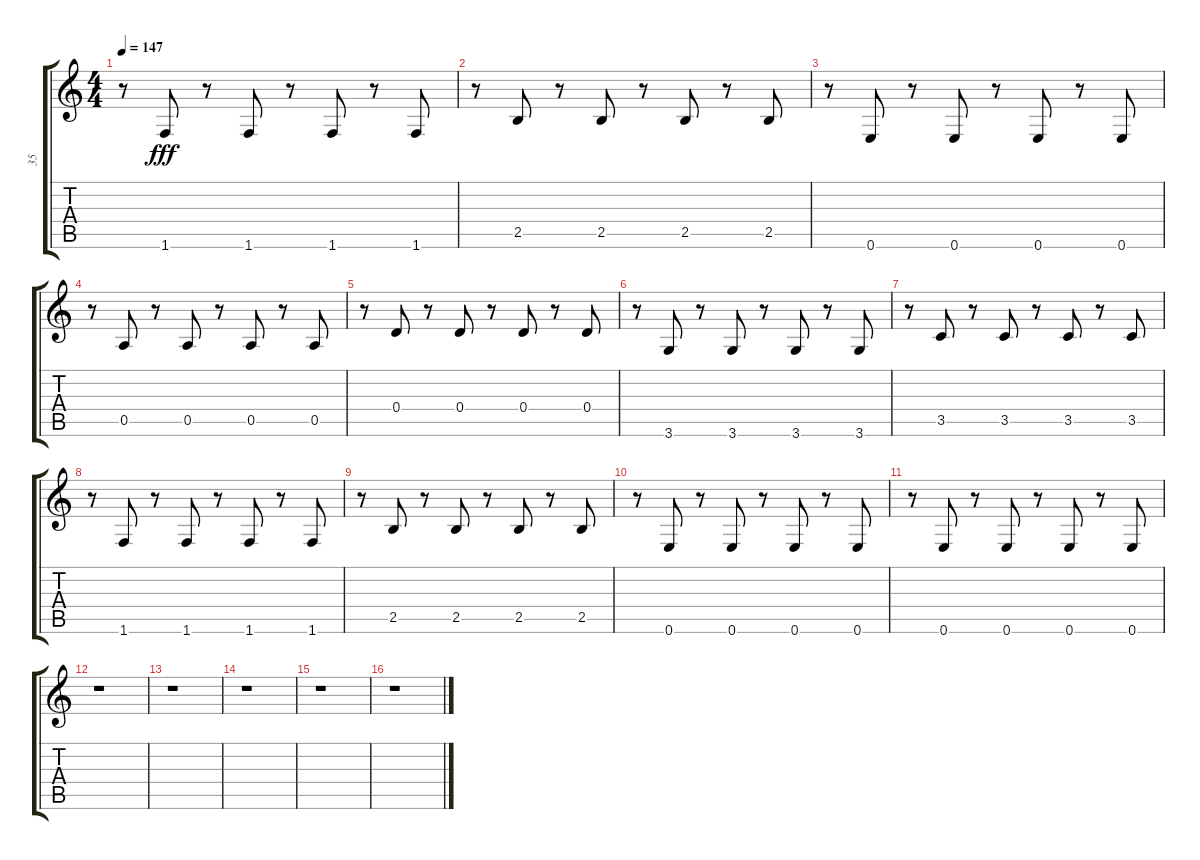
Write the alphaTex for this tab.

\track ("35" "35") {instrument fretlessbass}
\staff {score tabs}
\tuning (E4 B3 G3 D3 A2 E2) {hide}
\ts (4 4)
\tempo 147
\clef g2
\ks c
r.8{dy fff} 1.6.8 r.8 1.6.8 r.8 1.6.8 r.8 1.6.8 |
r.8 2.5.8 r.8 2.5.8 r.8 2.5.8 r.8 2.5.8 |
r.8 0.6.8 r.8 0.6.8 r.8 0.6.8 r.8 0.6.8 |
r.8 0.5.8 r.8 0.5.8 r.8 0.5.8 r.8 0.5.8 |
r.8 0.4.8 r.8 0.4.8 r.8 0.4.8 r.8 0.4.8 |
r.8 3.6.8 r.8 3.6.8 r.8 3.6.8 r.8 3.6.8 |
r.8 3.5.8 r.8 3.5.8 r.8 3.5.8 r.8 3.5.8 |
r.8 1.6.8 r.8 1.6.8 r.8 1.6.8 r.8 1.6.8 |
r.8 2.5.8 r.8 2.5.8 r.8 2.5.8 r.8 2.5.8 |
r.8 0.6.8 r.8 0.6.8 r.8 0.6.8 r.8 0.6.8 |
r.8 0.6.8 r.8 0.6.8 r.8 0.6.8 r.8 0.6.8 |
r.1 |
r.1 |
r.1 |
r.1 |
r.1
